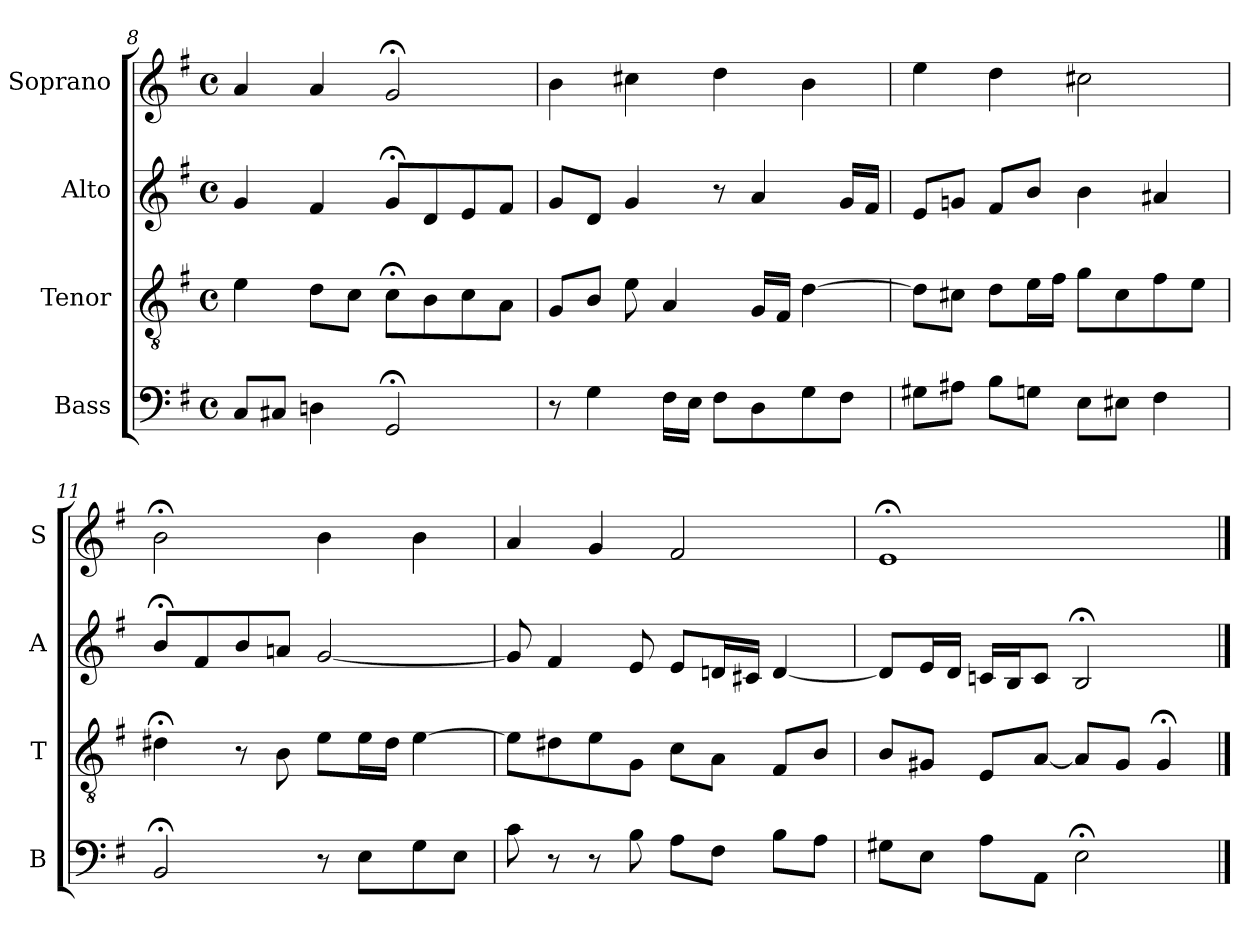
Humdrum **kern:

**kern	**kern	**kern	**kern
*part4	*part3	*part2	*part1
*staff4	*staff3	*staff2	*staff1
*I"Bass	*I"Tenor	*I"Alto	*I"Soprano
*I'B	*I'T	*I'A	*I'S
*clefF4	*clefGv2	*clefG2	*clefG2
*k[f#]	*k[f#]	*k[f#]	*k[f#]
*e:	*e:	*e:	*e:
*M4/4	*M4/4	*M4/4	*M4/4
*met(c)	*met(c)	*met(c)	*met(c)
=8	=8	=8	=8
8CL	4e	4g	4a
8C#XJ	.	.	.
4Dn	8dL	4f#	4a
.	8cJ	.	.
2GG;<	8c;<L	8g;<L	2g;<
.	8B	8d	.
.	8c	8e	.
.	8AJ	8f#J	.
=9	=9	=9	=9
8r	8GL	8gL	4b
4G	8BJ	8dJ	.
.	8e	4g	4cc#X
16F#LL	4A	.	.
16EJJ	.	.	.
8F#L	.	8r	4dd
8Di	16GLL	4a	.
.	16F#iJJ	.	.
8Gi	[4di	.	4b
8F#J	.	16gLL	.
.	.	16f#JJ	.
=10	=10	=10	=10
8G#XL	8diL]	8eL	4ee
8A#XJ	8c#XJ	8gnJ	.
8BL	8diL	8f#iL	4dd
8GnJ	16eiL	8biJ	.
.	16f#JJ	.	.
8EL	8gL	4b	2cc#X
8E#XJ	8c#	.	.
4F#	8f#	4a#X	.
.	8eJ	.	.
=11	=11	=11	=11
2BB;<	4d#X;<	8b;<L	2b;<
.	.	8f#	.
.	8r	8b	.
.	8B	8anJ	.
8r	8eL	[2g	4b
8EL	16eL	.	.
.	16d#JJ	.	.
8G	[4e	.	4b
8EJ	.	.	.
=12	=12	=12	=12
8c	8eL]	8g]	4a
8r	8d#X	4f#	.
8r	8e	.	4g
8B	8GJ	8e	.
8AL	8cL	8eL	2f#
8F#J	8AJ	16dnL	.
.	.	16c#XJJ	.
8BL	8F#L	[4d	.
8AJ	8BJ	.	.
=13	=13	=13	=13
8G#XL	8BL	8dL]	1e;<
8EJ	8G#XJ	16eL	.
.	.	16dJJ	.
8AL	8EL	16cnLL	.
.	.	16BJ	.
8AAJ	[8AJ	8cJ	.
2E;<	8AL]	2B;<	.
.	8G#J	.	.
.	4G#;<	.	.
==	==	==	==
*-	*-	*-	*-
